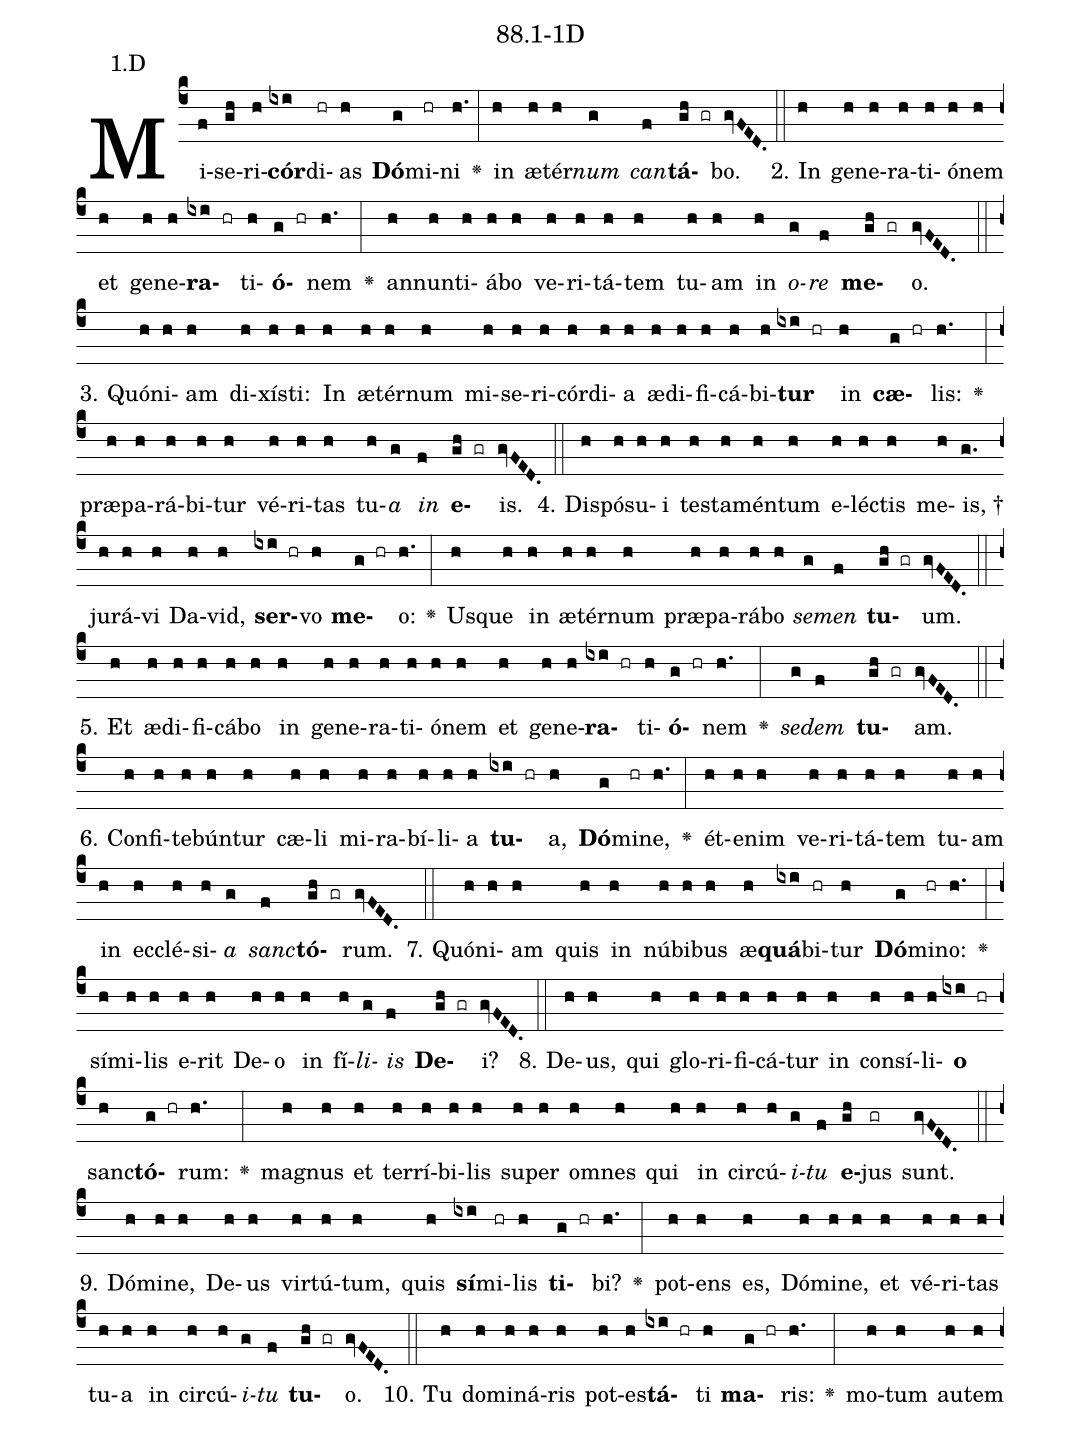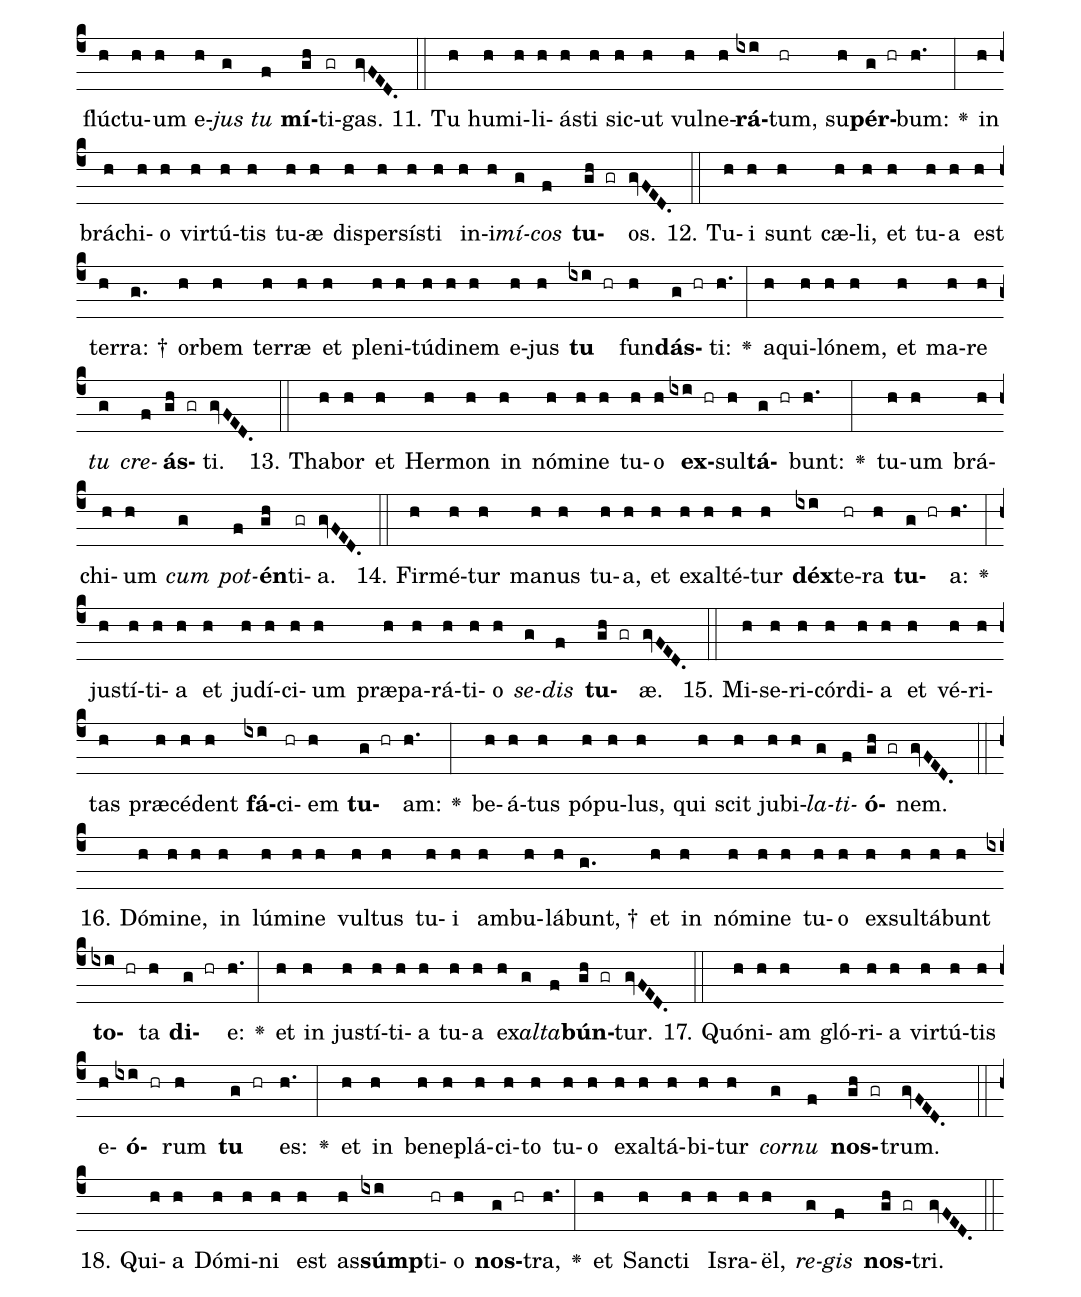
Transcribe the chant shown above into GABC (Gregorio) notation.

name: 88.1-1D;
annotation: 1.D;
%%
(c4)Mi(f)se(gh)ri(h)<b>cór</b>(ixi)di(hr)as(h) <b>Dó</b>(g)mi(hr)ni(h.) <v>\greheightstar</v>(:) in(h) æ(h)tér(h)<i>num</i>(g) <i>can</i>(f)<b>tá</b>(gh gr)bo.(gvFED.) (::)
2. In(h) ge(h)ne(h)ra(h)ti(h)ó(h)nem(h) et(h) ge(h)ne(h)<b>ra</b>(ixi hr)ti(h)<b>ó</b>(g hr)nem(h.) <v>\greheightstar</v>(:) an(h)nun(h)ti(h)á(h)bo(h) ve(h)ri(h)tá(h)tem(h) tu(h)am(h) in(h) <i>o</i>(g)<i>re</i>(f) <b>me</b>(gh gr)o.(gvFED.) (::)
3. Quón(h)i(h)am(h) di(h)xís(h)ti:(h) In(h) æ(h)tér(h)num(h) mi(h)se(h)ri(h)cór(h)di(h)a(h) æ(h)di(h)fi(h)cá(h)bi(h)<b>tur</b>(ixi hr) in(h) <b>cæ</b>(g hr)lis:(h.) <v>\greheightstar</v>(:) præ(h)pa(h)rá(h)bi(h)tur(h) vé(h)ri(h)tas(h) tu(h)<i>a</i>(g) <i>in</i>(f) <b>e</b>(gh gr)is.(gvFED.) (::)
4. Dis(h)pó(h)su(h)i(h) tes(h)ta(h)mén(h)tum(h) e(h)léc(h)tis(h) me(h)is, †(g.) ju(h)rá(h)vi(h) Da(h)vid,(h) <b>ser</b>(ixi hr)vo(h) <b>me</b>(g hr)o:(h.) <v>\greheightstar</v>(:) Us(h)que(h) in(h) æ(h)tér(h)num(h) præ(h)pa(h)rá(h)bo(h) <i>se</i>(g)<i>men</i>(f) <b>tu</b>(gh gr)um.(gvFED.) (::)
5. Et(h) æ(h)di(h)fi(h)cá(h)bo(h) in(h) ge(h)ne(h)ra(h)ti(h)ó(h)nem(h) et(h) ge(h)ne(h)<b>ra</b>(ixi hr)ti(h)<b>ó</b>(g hr)nem(h.) <v>\greheightstar</v>(:) <i>se</i>(g)<i>dem</i>(f) <b>tu</b>(gh gr)am.(gvFED.) (::)
6. Con(h)fi(h)te(h)bún(h)tur(h) cæ(h)li(h) mi(h)ra(h)bí(h)li(h)a(h) <b>tu</b>(ixi hr)a,(h) <b>Dó</b>(g)mi(hr)ne,(h.) <v>\greheightstar</v>(:) ét(h)e(h)nim(h) ve(h)ri(h)tá(h)tem(h) tu(h)am(h) in(h) ec(h)clé(h)si(h)<i>a</i>(g) <i>sanc</i>(f)<b>tó</b>(gh gr)rum.(gvFED.) (::)
7. Quón(h)i(h)am(h) quis(h) in(h) nú(h)bi(h)bus(h) æ(h)<b>quá</b>(ixi)bi(hr)tur(h) <b>Dó</b>(g)mi(hr)no:(h.) <v>\greheightstar</v>(:) sí(h)mi(h)lis(h) e(h)rit(h) De(h)o(h) in(h) fí(h)<i>li</i>(g)<i>is</i>(f) <b>De</b>(gh gr)i?(gvFED.) (::)
8. De(h)us,(h) qui(h) glo(h)ri(h)fi(h)cá(h)tur(h) in(h) con(h)sí(h)li(h)<b>o</b>(ixi hr) sanc(h)<b>tó</b>(g hr)rum:(h.) <v>\greheightstar</v>(:) ma(h)gnus(h) et(h) ter(h)rí(h)bi(h)lis(h) su(h)per(h) om(h)nes(h) qui(h) in(h) cir(h)cú(h)<i>i</i>(g)<i>tu</i>(f) <b>e</b>(gh)jus(gr) sunt.(gvFED.) (::)
9. Dó(h)mi(h)ne,(h) De(h)us(h) vir(h)tú(h)tum,(h) quis(h) <b>sí</b>(ixi)mi(hr)lis(h) <b>ti</b>(g hr)bi?(h.) <v>\greheightstar</v>(:) pot(h)ens(h) es,(h) Dó(h)mi(h)ne,(h) et(h) vé(h)ri(h)tas(h) tu(h)a(h) in(h) cir(h)cú(h)<i>i</i>(g)<i>tu</i>(f) <b>tu</b>(gh gr)o.(gvFED.) (::)
10. Tu(h) do(h)mi(h)ná(h)ris(h) pot(h)es(h)<b>tá</b>(ixi hr)ti(h) <b>ma</b>(g hr)ris:(h.) <v>\greheightstar</v>(:) mo(h)tum(h) au(h)tem(h) flúc(h)tu(h)um(h) e(h)<i>jus</i>(g) <i>tu</i>(f) <b>mí</b>(gh)ti(gr)gas.(gvFED.) (::)
11. Tu(h) hu(h)mi(h)li(h)ás(h)ti(h) sic(h)ut(h) vul(h)ne(h)<b>rá</b>(ixi)tum,(hr) su(h)<b>pér</b>(g hr)bum:(h.) <v>\greheightstar</v>(:) in(h) brá(h)chi(h)o(h) vir(h)tú(h)tis(h) tu(h)æ(h) di(h)sper(h)sís(h)ti(h) in(h)i(h)<i>mí</i>(g)<i>cos</i>(f) <b>tu</b>(gh gr)os.(gvFED.) (::)
12. Tu(h)i(h) sunt(h) cæ(h)li,(h) et(h) tu(h)a(h) est(h) ter(h)ra: †(g.) or(h)bem(h) ter(h)ræ(h) et(h) ple(h)ni(h)tú(h)di(h)nem(h) e(h)jus(h) <b>tu</b>(ixi hr) fun(h)<b>dás</b>(g hr)ti:(h.) <v>\greheightstar</v>(:) a(h)qui(h)ló(h)nem,(h) et(h) ma(h)re(h) <i>tu</i>(g) <i>cre</i>(f)<b>ás</b>(gh gr)ti.(gvFED.) (::)
13. Tha(h)bor(h) et(h) Her(h)mon(h) in(h) nó(h)mi(h)ne(h) tu(h)o(h) <b>ex</b>(ixi hr)sul(h)<b>tá</b>(g hr)bunt:(h.) <v>\greheightstar</v>(:) tu(h)um(h) brá(h)chi(h)um(h) <i>cum</i>(g) <i>pot</i>(f)<b>én</b>(gh)ti(gr)a.(gvFED.) (::)
14. Fir(h)mé(h)tur(h) ma(h)nus(h) tu(h)a,(h) et(h) ex(h)al(h)té(h)tur(h) <b>déx</b>(ixi)te(hr)ra(h) <b>tu</b>(g hr)a:(h.) <v>\greheightstar</v>(:) jus(h)tí(h)ti(h)a(h) et(h) ju(h)dí(h)ci(h)um(h) præ(h)pa(h)rá(h)ti(h)o(h) <i>se</i>(g)<i>dis</i>(f) <b>tu</b>(gh gr)æ.(gvFED.) (::)
15. Mi(h)se(h)ri(h)cór(h)di(h)a(h) et(h) vé(h)ri(h)tas(h) præ(h)cé(h)dent(h) <b>fá</b>(ixi)ci(hr)em(h) <b>tu</b>(g hr)am:(h.) <v>\greheightstar</v>(:) be(h)á(h)tus(h) pó(h)pu(h)lus,(h) qui(h) scit(h) ju(h)bi(h)<i>la</i>(g)<i>ti</i>(f)<b>ó</b>(gh gr)nem.(gvFED.) (::)
16. Dó(h)mi(h)ne,(h) in(h) lú(h)mi(h)ne(h) vul(h)tus(h) tu(h)i(h) am(h)bu(h)lá(h)bunt, †(g.) et(h) in(h) nó(h)mi(h)ne(h) tu(h)o(h) ex(h)sul(h)tá(h)bunt(h) <b>to</b>(ixi hr)ta(h) <b>di</b>(g hr)e:(h.) <v>\greheightstar</v>(:) et(h) in(h) jus(h)tí(h)ti(h)a(h) tu(h)a(h) ex(h)<i>al</i>(g)<i>ta</i>(f)<b>bún</b>(gh gr)tur.(gvFED.) (::)
17. Quón(h)i(h)am(h) gló(h)ri(h)a(h) vir(h)tú(h)tis(h) e(h)<b>ó</b>(ixi hr)rum(h) <b>tu</b>(g hr) es:(h.) <v>\greheightstar</v>(:) et(h) in(h) be(h)ne(h)plá(h)ci(h)to(h) tu(h)o(h) ex(h)al(h)tá(h)bi(h)tur(h) <i>cor</i>(g)<i>nu</i>(f) <b>nos</b>(gh gr)trum.(gvFED.) (::)
18. Qui(h)a(h) Dó(h)mi(h)ni(h) est(h) as(h)<b>súmp</b>(ixi)ti(hr)o(h) <b>nos</b>(g hr)tra,(h.) <v>\greheightstar</v>(:) et(h) Sanc(h)ti(h) Is(h)ra(h)ël,(h) <i>re</i>(g)<i>gis</i>(f) <b>nos</b>(gh gr)tri.(gvFED.) (::)
